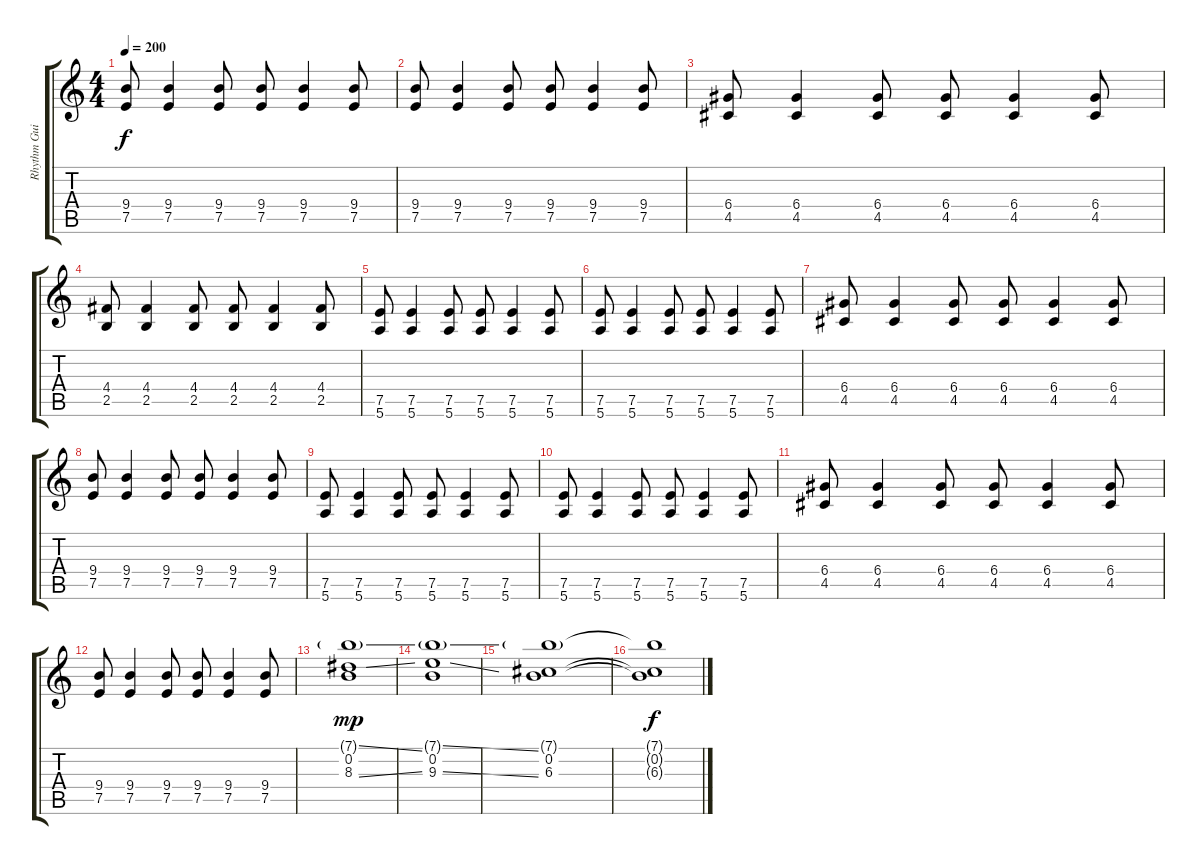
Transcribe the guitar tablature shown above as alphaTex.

\track ("Rhythm Guitar " "Rhythm Gui") {instrument distortionguitar}
\staff {score tabs}
\tuning (E4 B3 G3 D3 A2 E2) {hide}
\ts (4 4)
\tempo 200
\clef g2
\ks c
(9.4 7.5).8{dy f} (9.4 7.5).4 (9.4 7.5).8 (9.4 7.5).8 (9.4 7.5).4 (9.4 7.5).8 |
(9.4 7.5).8 (9.4 7.5).4 (9.4 7.5).8 (9.4 7.5).8 (9.4 7.5).4 (9.4 7.5).8 |
(6.4 4.5).8 (6.4 4.5).4 (6.4 4.5).8 (6.4 4.5).8 (6.4 4.5).4 (6.4 4.5).8 |
(4.4 2.5).8 (4.4 2.5).4 (4.4 2.5).8 (4.4 2.5).8 (4.4 2.5).4 (4.4 2.5).8 |
(7.5 5.6).8 (7.5 5.6).4 (7.5 5.6).8 (7.5 5.6).8 (7.5 5.6).4 (7.5 5.6).8 |
(7.5 5.6).8 (7.5 5.6).4 (7.5 5.6).8 (7.5 5.6).8 (7.5 5.6).4 (7.5 5.6).8 |
(6.4 4.5).8 (6.4 4.5).4 (6.4 4.5).8 (6.4 4.5).8 (6.4 4.5).4 (6.4 4.5).8 |
(9.4 7.5).8 (9.4 7.5).4 (9.4 7.5).8 (9.4 7.5).8 (9.4 7.5).4 (9.4 7.5).8 |
(7.5 5.6).8 (7.5 5.6).4 (7.5 5.6).8 (7.5 5.6).8 (7.5 5.6).4 (7.5 5.6).8 |
(7.5 5.6).8 (7.5 5.6).4 (7.5 5.6).8 (7.5 5.6).8 (7.5 5.6).4 (7.5 5.6).8 |
(6.4 4.5).8 (6.4 4.5).4 (6.4 4.5).8 (6.4 4.5).8 (6.4 4.5).4 (6.4 4.5).8 |
(9.4 7.5).8 (9.4 7.5).4 (9.4 7.5).8 (9.4 7.5).8 (9.4 7.5).4 (9.4 7.5).8 |
(7.1{ss g} 0.2 8.3{ss}).1{dy mp volume 9 instrument acousticguitarsteel} |
(7.1{ss g} 0.2 9.3{ss}).1 |
(7.1{g} 0.2 6.3).1 |
(7.1{t} 0.2{t} 6.3{t}).1{dy f}
